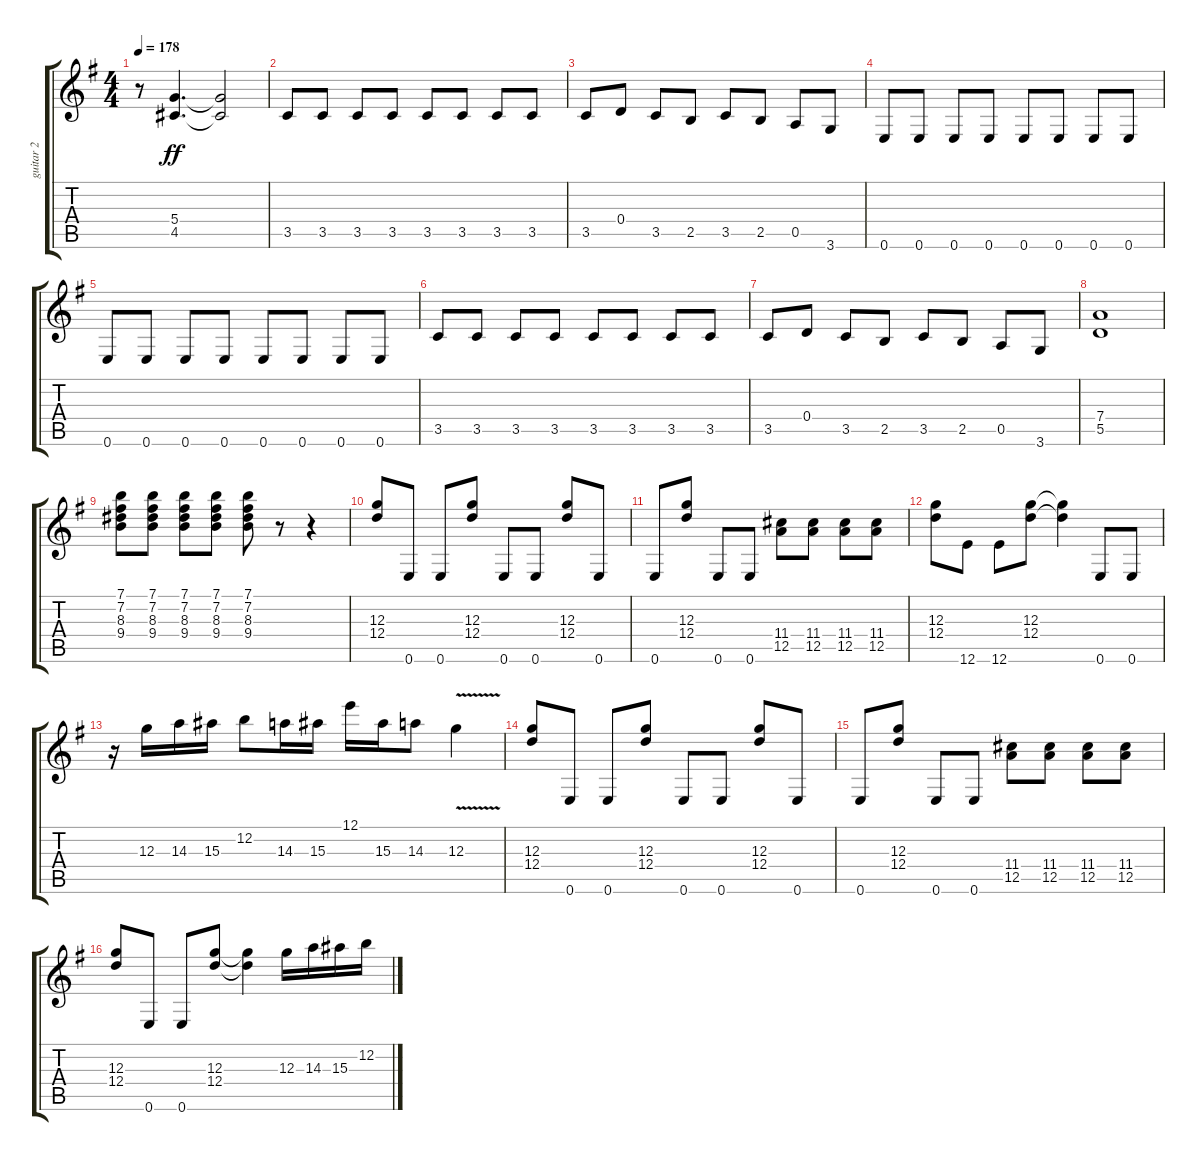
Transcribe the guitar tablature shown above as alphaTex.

\track ("guitar 2" "guitar 2") {instrument distortionguitar}
\staff {score tabs}
\tuning (E4 B3 G3 D3 A2 E2) {hide}
\ts (4 4)
\tempo 178
\clef g2
\ks eminor
r.8{dy ff} (5.4 4.5).4{d} (5.4{t} 4.5{t}).2 |
3.5.8 3.5.8 3.5.8 3.5.8 3.5.8 3.5.8 3.5.8 3.5.8 |
3.5.8 0.4.8 3.5.8 2.5.8 3.5.8 2.5.8 0.5.8 3.6.8 |
0.6.8 0.6.8 0.6.8 0.6.8 0.6.8 0.6.8 0.6.8 0.6.8 |
0.6.8 0.6.8 0.6.8 0.6.8 0.6.8 0.6.8 0.6.8 0.6.8 |
3.5.8 3.5.8 3.5.8 3.5.8 3.5.8 3.5.8 3.5.8 3.5.8 |
3.5.8 0.4.8 3.5.8 2.5.8 3.5.8 2.5.8 0.5.8 3.6.8 |
(7.4 5.5).1 |
(7.1 7.2 8.3 9.4).8 (7.1 7.2 8.3 9.4).8 (7.1 7.2 8.3 9.4).8 (7.1 7.2 8.3 9.4).8 (7.1 7.2 8.3 9.4).8 r.8 r.4 |
(12.3 12.4).8 0.6.8 0.6.8 (12.3 12.4).8 0.6.8 0.6.8 (12.3 12.4).8 0.6.8 |
0.6.8 (12.3 12.4).8 0.6.8 0.6.8 (11.4 12.5).8 (11.4 12.5).8 (11.4 12.5).8 (11.4 12.5).8 |
(12.3 12.4).8 12.6.8 12.6.8 (12.3 12.4).8 (12.3{t} 12.4{t}).4 0.6.8 0.6.8 |
r.16 12.3.16 14.3.16 15.3.16 12.2.8 14.3.16 15.3.16 12.1.16 15.3.16 14.3.8 12.3{v}.4 |
(12.3 12.4).8 0.6.8 0.6.8 (12.3 12.4).8 0.6.8 0.6.8 (12.3 12.4).8 0.6.8 |
0.6.8 (12.3 12.4).8 0.6.8 0.6.8 (11.4 12.5).8 (11.4 12.5).8 (11.4 12.5).8 (11.4 12.5).8 |
(12.3 12.4).8 0.6.8 0.6.8 (12.3 12.4).8 (12.3{t} 12.4{t}).4 12.3.16 14.3.16 15.3.16 12.2.16
